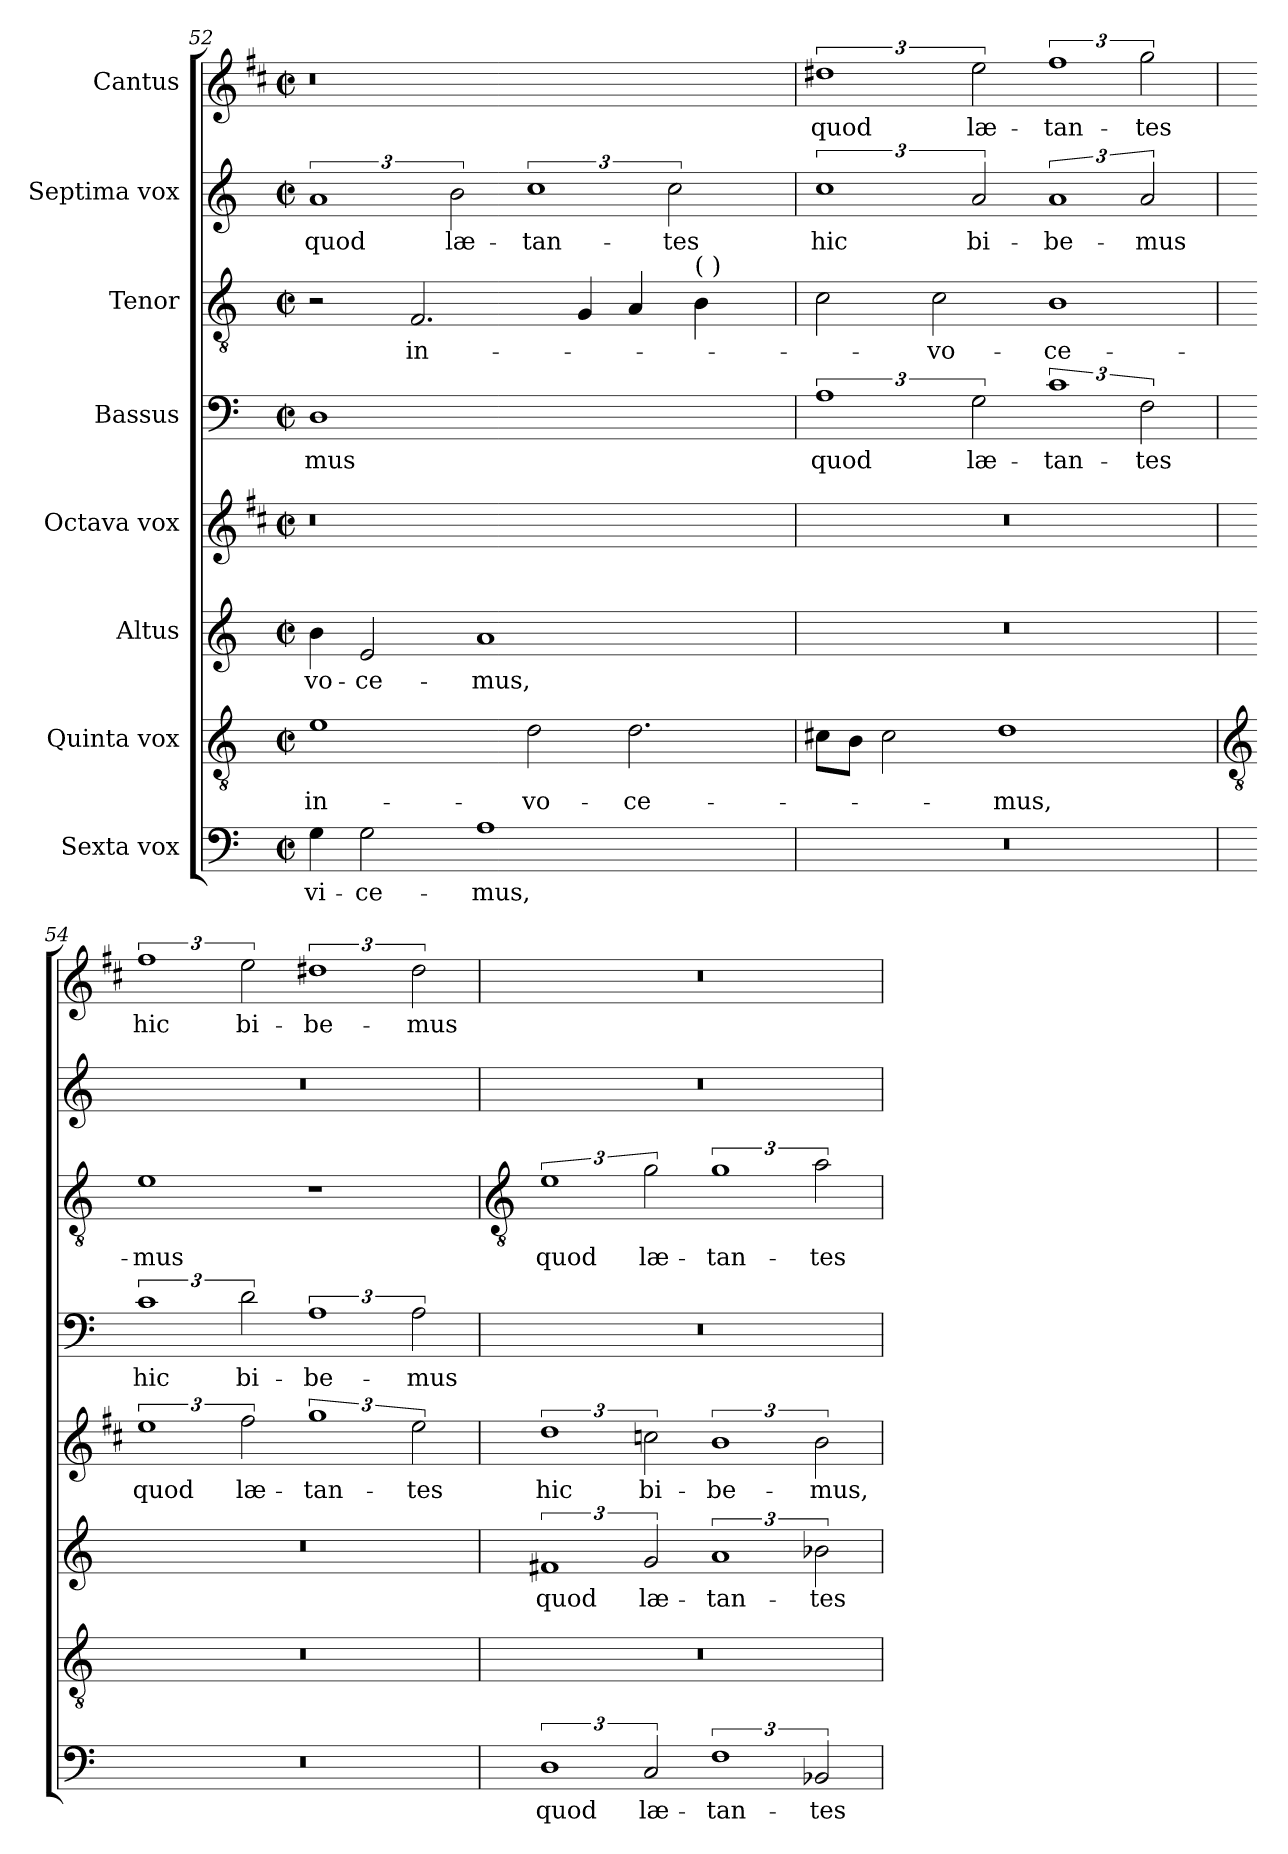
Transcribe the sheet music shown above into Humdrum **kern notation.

**kern	**text	**kern	**text	**kern	**text	**kern	**text	**kern	**text	**kern	**text	**kern	**text	**kern	**text
*part8	*part8	*part7	*part7	*part6	*part6	*part5	*part5	*part4	*part4	*part3	*part3	*part2	*part2	*part1	*part1
*staff8	*staff8	*staff7	*staff7	*staff6	*staff6	*staff5	*staff5	*staff4	*staff4	*staff3	*staff3	*staff2	*staff2	*staff1	*staff1
*I"Sexta vox	*	*I"Quinta vox	*	*I"Altus	*	*I"Octava vox	*	*I"Bassus	*	*I"Tenor	*	*I"Septima vox	*	*I"Cantus	*
!!LO:LB:g=z
*clefF4	*	*clefGv2	*	*clefG2	*	*clefG2	*	*clefF4	*	*clefGv2	*	*clefG2	*	*clefG2	*
*	*	*	*	*	*	*ITrd1c2	*	*	*	*	*	*	*	*ITrd1c2	*
*k[]	*	*k[]	*	*k[]	*	*k[]	*	*k[]	*	*k[]	*	*k[]	*	*k[]	*
*C:	*	*C:	*	*C:	*	*C:	*	*C:	*	*C:	*	*C:	*	*C:	*
*M4/2	*	*M4/2	*	*M4/2	*	*M4/2	*	*M4/2	*	*M4/2	*	*M4/2	*	*M4/2	*
*met(c|)	*	*met(c|)	*	*met(c|)	*	*met(c|)	*	*met(c|)	*	*met(c|)	*	*met(c|)	*	*met(c|)	*
=52A	=52A	=52A	=52A	=52A	=52A	=52A	=52A	=52A	=52A	=52A	=52A	=52A	=52A	=52A	=52A
!	!LO:LY:b	!	!LO:LY:b	!	!LO:LY:b	!	!	!	!LO:LY:b	!	!	!	!LO:LY:b	!	!
4G	-vi-	1e	in-	4b	-vo-	0r	.	1D	-mus	2r	.	3%2a	quod	0r	.
!	!LO:LY:b	!	!	!	!LO:LY:b	!	!	!	!	!	!	!	!	!	!
2G	-ce-	.	.	2e	-ce-	.	.	.	.	.	.	.	.	.	.
!	!	!	!	!	!	!	!	!	!	!	!LO:LY:b	!	!	!	!
.	.	.	.	.	.	.	.	.	.	2.F	in-	.	.	.	.
!	!	!	!	!	!	!	!	!	!	!	!	!	!LO:LY:b	!	!
.	.	.	.	.	.	.	.	.	.	.	.	3b	læ-	.	.
!	!LO:LY:b	!	!	!	!LO:LY:b	!	!	!	!	!	!	!	!	!	!
1A	-mus,	.	.	1a	-mus,	.	.	.	.	.	.	.	.	.	.
!	!	!	!LO:LY:b	!	!	!	!	!	!	!	!	!	!LO:LY:b	!	!
.	.	2d	-vo-	.	.	.	.	1ryy	.	.	.	3%2cc	-tan-	.	.
.	.	.	.	.	.	.	.	.	.	4G	.	.	.	.	.
!	!	!	!LO:LY:b	!	!	!	!	!	!	!	!	!	!	!	!
.	.	2.d	-ce-	.	.	.	.	.	.	4A	.	.	.	.	.
!	!	!	!	!	!	!	!	!	!	!	!	!	!LO:LY:b	!	!
.	.	.	.	.	.	.	.	.	.	.	.	3cc	-tes	.	.
!	!	!	!	!	!	!	!	!	!	!LO:TX:a:t=(  )	!	!	!	!	!
2ryy	.	.	.	2ryy	.	.	.	.	.	4B	.	.	.	.	.
.	.	.	.	.	.	4ryy	.	4ryy	.	4ryy	.	4ryy	.	4ryy	.
!!LO:LB:g=z
=53	=53	=53	=53	=53	=53	=53	=53	=53	=53	=53	=53	=53	=53	=53	=53
!	!	!	!	!	!	!	!	!	!LO:LY:b	!	!	!	!LO:LY:b	!	!LO:LY:b
0r	.	8c#L	.	0r	.	0r	.	3%2A	quod	2c	.	3%2cc	hic	3%2cc#X	quod
.	.	8BJ	.	.	.	.	.	.	.	.	.	.	.	.	.
.	.	2c#	.	.	.	.	.	.	.	.	.	.	.	.	.
!	!	!	!	!	!	!	!	!	!	!	!LO:LY:b	!	!	!	!
.	.	.	.	.	.	.	.	.	.	2c	-vo-	.	.	.	.
!	!	!	!	!	!	!	!	!	!LO:LY:b	!	!	!	!LO:LY:b	!	!LO:LY:b
.	.	.	.	.	.	.	.	3G	læ-	.	.	3a	bi-	3dd	læ-
!	!	!	!LO:LY:b	!	!	!	!	!	!	!	!	!	!	!	!
.	.	1d	-mus,	.	.	.	.	.	.	.	.	.	.	.	.
!	!	!	!	!	!	!	!	!	!LO:LY:b	!	!LO:LY:b	!	!LO:LY:b	!	!LO:LY:b
.	.	.	.	.	.	.	.	3%2c	-tan-	1B	-ce-	3%2a	-be-	3%2ee	-tan-
!	!	!	!	!	!	!	!	!	!LO:LY:b	!	!	!	!LO:LY:b	!	!LO:LY:b
.	.	.	.	.	.	.	.	3F	-tes	.	.	3a	-mus	3ff	-tes
.	.	4ryy	.	.	.	.	.	.	.	.	.	.	.	.	.
!!LO:LB:g=z
=54	=54	=54	=54	=54	=54	=54	=54	=54	=54	=54	=54	=54	=54	=54	=54
*	*	*clefGv2	*	*	*	*	*	*	*	*	*	*	*	*	*
!	!	!	!	!	!	!	!LO:LY:b	!	!LO:LY:b	!	!LO:LY:b	!	!	!	!LO:LY:b
0r	.	0r	.	0r	.	3%2dd	quod	3%2c	hic	1e	-mus	0r	.	3%2ee	hic
!	!	!	!	!	!	!	!LO:LY:b	!	!LO:LY:b	!	!	!	!	!	!LO:LY:b
.	.	.	.	.	.	3ee	læ-	3d	bi-	.	.	.	.	3dd	bi-
!	!	!	!	!	!	!	!LO:LY:b	!	!LO:LY:b	!	!	!	!	!	!LO:LY:b
.	.	.	.	.	.	3%2ff	-tan-	3%2A	-be-	1r	.	.	.	3%2cc#X	-be-
!	!	!	!	!	!	!	!LO:LY:b	!	!LO:LY:b	!	!	!	!	!	!LO:LY:b
.	.	.	.	.	.	3dd	-tes	3A	-mus	.	.	.	.	3cc#	-mus
!!LO:LB:g=z
=55	=55	=55	=55	=55	=55	=55	=55	=55	=55	=55	=55	=55	=55	=55	=55
*	*	*	*	*	*	*	*	*	*	*clefGv2	*	*	*	*	*
!	!LO:LY:b	!	!	!	!LO:LY:b	!	!LO:LY:b	!	!	!	!LO:LY:b	!	!	!	!
3%2D	quod	0r	.	3%2f#X	quod	3%2cc	hic	0r	.	3%2e	quod	0r	.	0r	.
!	!LO:LY:b	!	!	!	!LO:LY:b	!	!LO:LY:b	!	!	!	!LO:LY:b	!	!	!	!
3C	læ-	.	.	3g	læ-	3b-X	bi-	.	.	3g	læ-	.	.	.	.
!	!LO:LY:b	!	!	!	!LO:LY:b	!	!LO:LY:b	!	!	!	!LO:LY:b	!	!	!	!
3%2F	-tan-	.	.	3%2a	-tan-	3%2a	-be-	.	.	3%2g	-tan-	.	.	.	.
!	!LO:LY:b	!	!	!	!LO:LY:b	!	!LO:LY:b	!	!	!	!LO:LY:b	!	!	!	!
3BB-X	-tes	.	.	3b-X	-tes	3a	-mus,	.	.	3a	-tes	.	.	.	.
=	=	=	=	=	=	=	=	=	=	=	=	=	=	=	=
*-	*-	*-	*-	*-	*-	*-	*-	*-	*-	*-	*-	*-	*-	*-	*-
